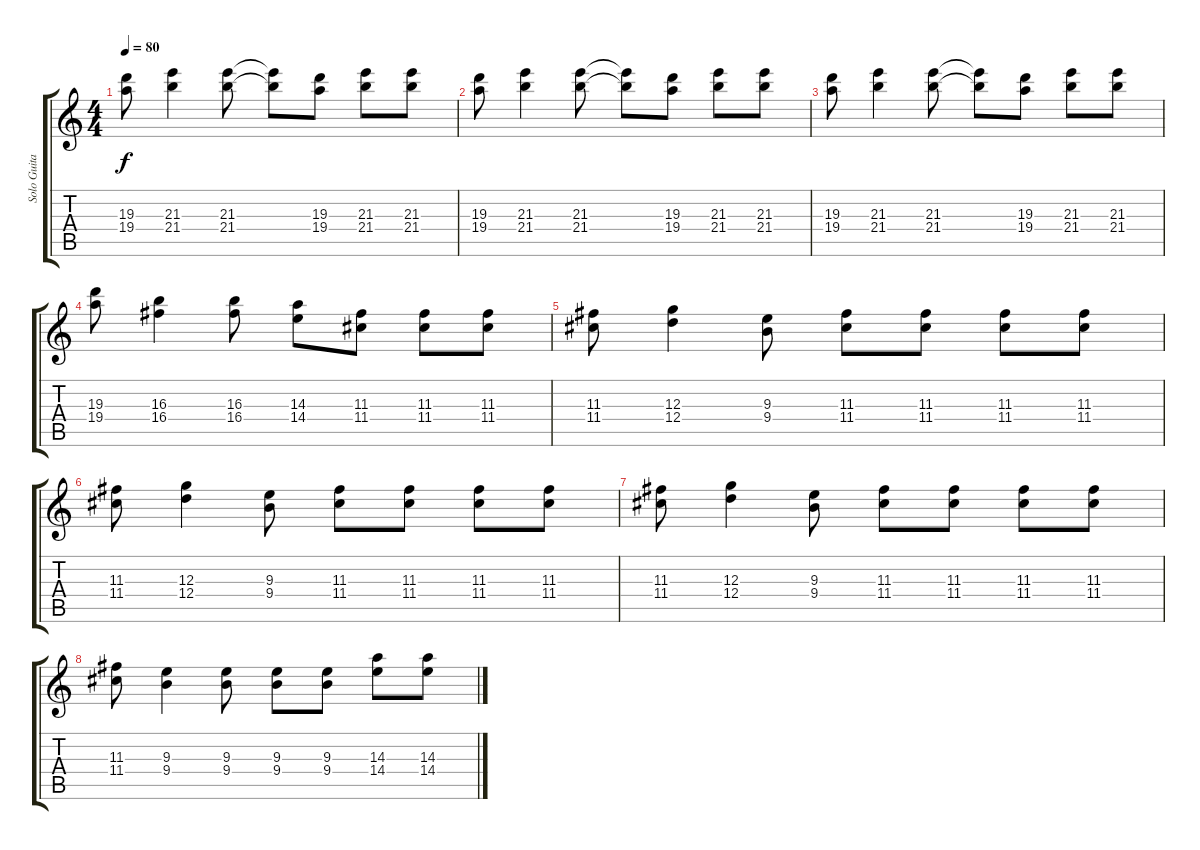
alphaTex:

\track ("Solo Guitar" "Solo Guita") {instrument distortionguitar}
\staff {score tabs}
\tuning (E4 B3 G3 D3 A2 E2) {hide}
\ts (4 4)
\tempo 80
\clef g2
\ks c
(19.3 19.4).8{dy f instrument distortionguitar} (21.3 21.4).4 (21.3 21.4).8 (21.3{t} 21.4{t}).8 (19.3 19.4).8 (21.3 21.4).8 (21.3 21.4).8 |
(19.3 19.4).8{instrument distortionguitar} (21.3 21.4).4 (21.3 21.4).8 (21.3{t} 21.4{t}).8 (19.3 19.4).8 (21.3 21.4).8 (21.3 21.4).8 |
(19.3 19.4).8{instrument distortionguitar} (21.3 21.4).4 (21.3 21.4).8 (21.3{t} 21.4{t}).8 (19.3 19.4).8 (21.3 21.4).8 (21.3 21.4).8 |
(19.3 19.4).8{instrument distortionguitar} (16.3 16.4).4 (16.3 16.4).8 (14.3 14.4).8 (11.3 11.4).8 (11.3 11.4).8 (11.3 11.4).8 |
(11.3 11.4).8{instrument distortionguitar} (12.3 12.4).4 (9.3 9.4).8 (11.3 11.4).8 (11.3 11.4).8 (11.3 11.4).8 (11.3 11.4).8 |
(11.3 11.4).8{instrument distortionguitar} (12.3 12.4).4 (9.3 9.4).8 (11.3 11.4).8 (11.3 11.4).8 (11.3 11.4).8 (11.3 11.4).8 |
(11.3 11.4).8{instrument distortionguitar} (12.3 12.4).4 (9.3 9.4).8 (11.3 11.4).8 (11.3 11.4).8 (11.3 11.4).8 (11.3 11.4).8 |
(11.3 11.4).8{instrument distortionguitar} (9.3 9.4).4 (9.3 9.4).8 (9.3 9.4).8 (9.3 9.4).8 (14.3 14.4).8 (14.3 14.4).8
